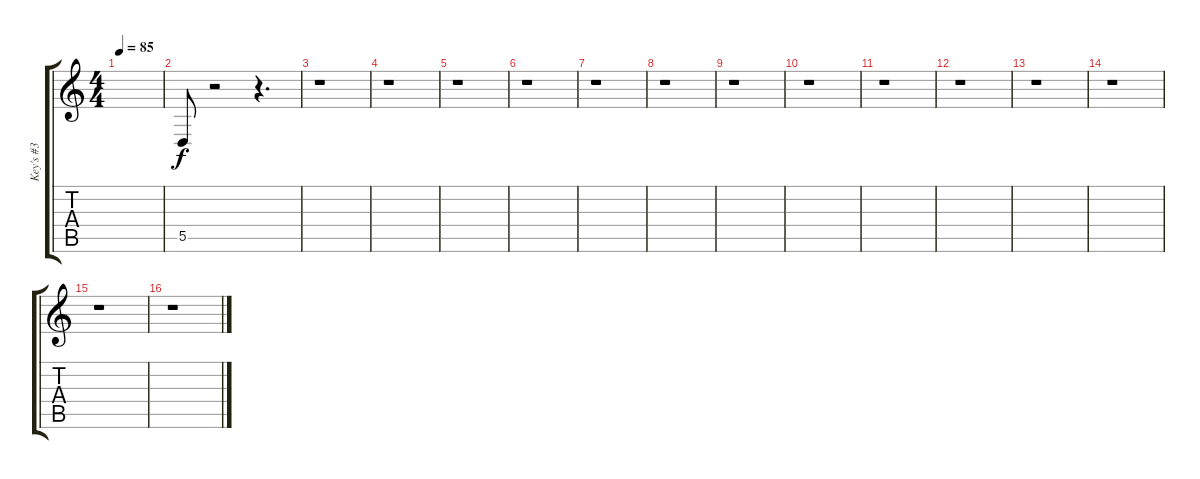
\track ("Key's #3" "Key's #3") {instrument sitar}
\staff {score tabs}
\tuning (E4 B3 G3 D3 A2 D2) {hide}
\ts (4 4)
\tempo 85
\clef g2
\ks c
|
5.5.8 r.2 r.4{d} |
r.1 |
r.1 |
r.1 |
r.1 |
r.1 |
r.1 |
r.1 |
r.1 |
r.1 |
r.1 |
r.1 |
r.1 |
r.1 |
r.1
